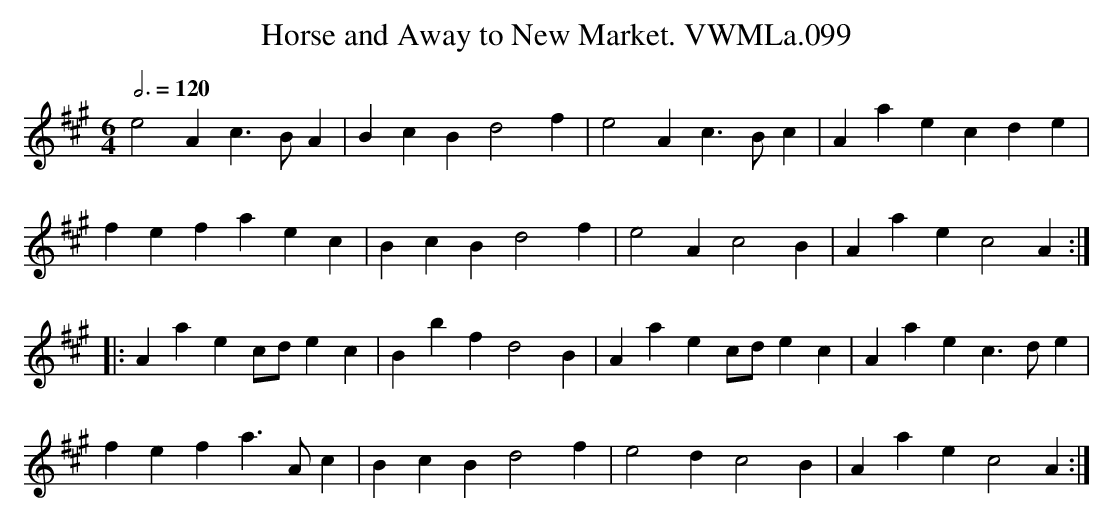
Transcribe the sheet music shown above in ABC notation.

X:1
T:Horse and Away to New Market. VWMLa.099
M:6/4
L:1/4
Q:3/4=120
K:A
e2A c>BA|BcB d2f|e2A c>Bc|Aae cde|
fef aec|BcB d2f|e2A c2B|Aae c2A:|
|:Aae c/d/ec|Bbf d2B|Aae c/d/ec|Aae c>de|
fef a>Ac|BcB d2f|e2d c2B|Aae c2A:|
